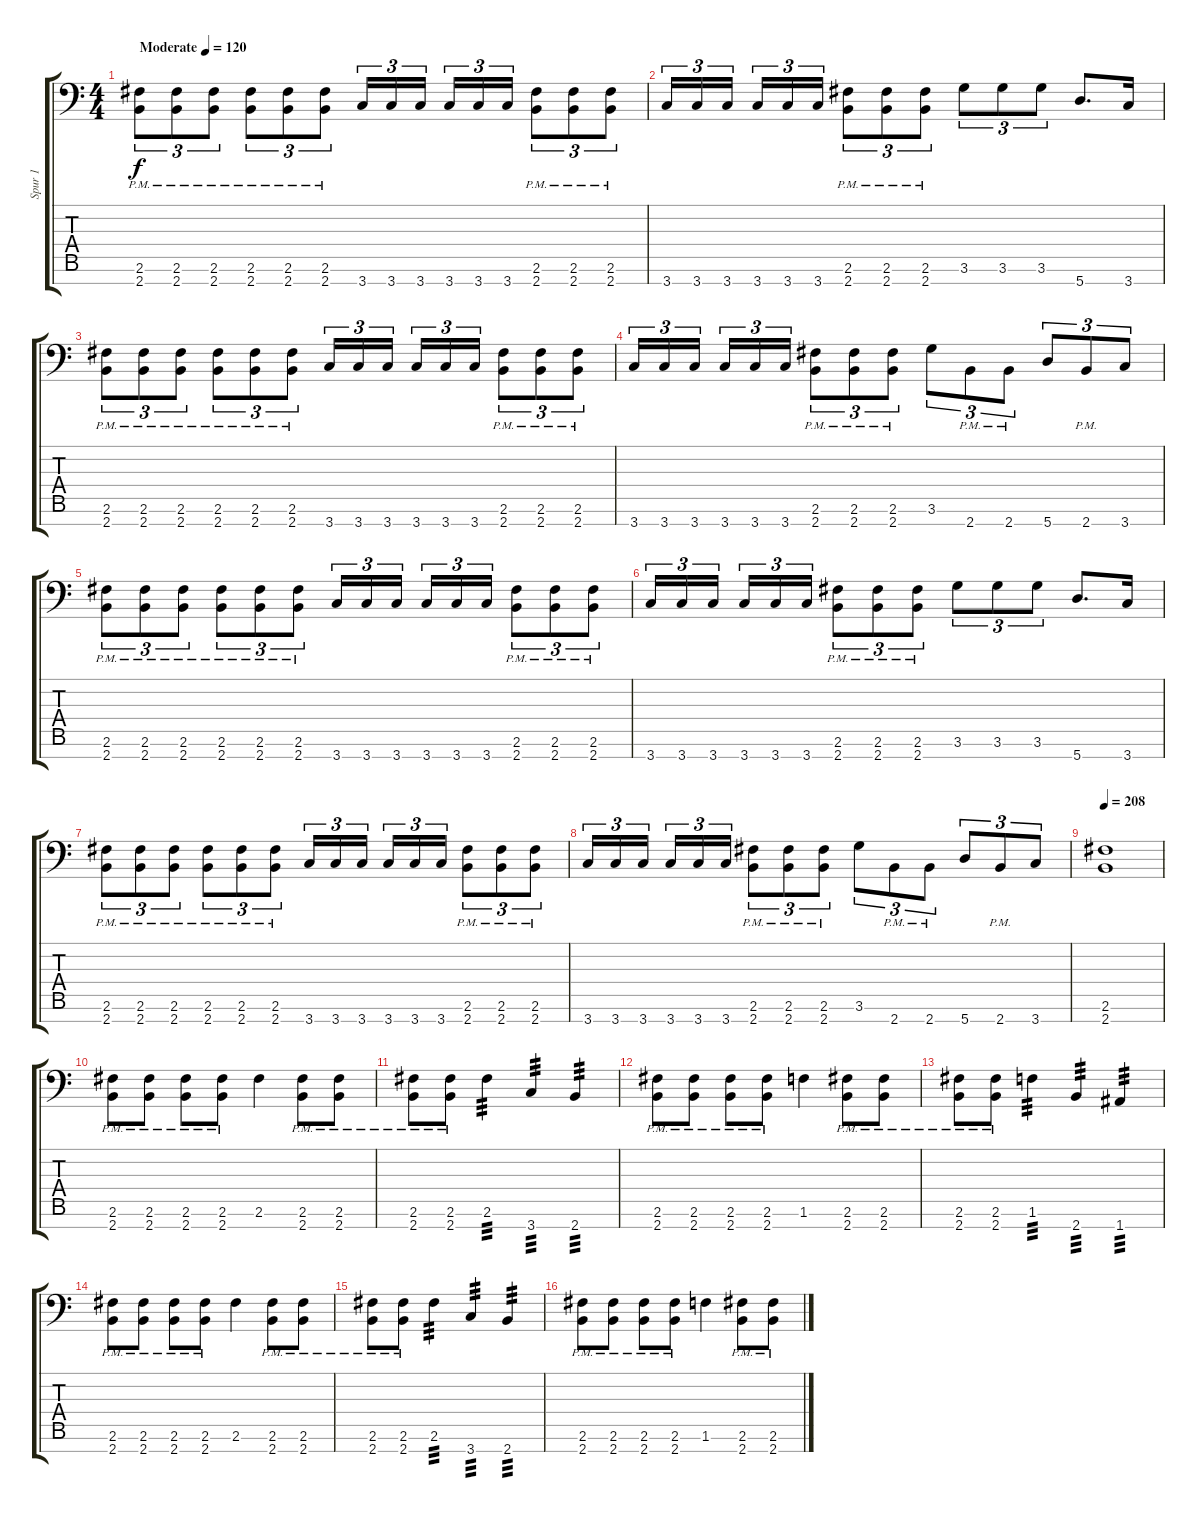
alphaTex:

\track ("Spur 1" "Spur 1") {instrument distortionguitar}
\staff {score tabs}
\tuning (E4 B3 Gb3 D3 A2 E2 A1) {hide}
\ts (4 4)
\tempo (120 "Moderate")
\clef f4
\ks c
(2.6{pm} 2.7{pm}).8{tu (3 2) dy f instrument distortionguitar} (2.6{pm} 2.7{pm}).8{tu (3 2)} (2.6{pm} 2.7{pm}).8{tu (3 2)} (2.6{pm} 2.7{pm}).8{tu (3 2)} (2.6{pm} 2.7{pm}).8{tu (3 2)} (2.6{pm} 2.7{pm}).8{tu (3 2)} 3.7.16{tu (3 2)} 3.7.16{tu (3 2)} 3.7.16{tu (3 2) beam splitsecondary} 3.7.16{tu (3 2)} 3.7.16{tu (3 2)} 3.7.16{tu (3 2)} (2.6{pm} 2.7{pm}).8{tu (3 2)} (2.6{pm} 2.7{pm}).8{tu (3 2)} (2.6{pm} 2.7{pm}).8{tu (3 2)} |
3.7.16{tu (3 2)} 3.7.16{tu (3 2)} 3.7.16{tu (3 2) beam splitsecondary} 3.7.16{tu (3 2)} 3.7.16{tu (3 2)} 3.7.16{tu (3 2)} (2.6{pm} 2.7{pm}).8{tu (3 2)} (2.6{pm} 2.7{pm}).8{tu (3 2)} (2.6{pm} 2.7{pm}).8{tu (3 2)} 3.6.8{tu (3 2)} 3.6.8{tu (3 2)} 3.6.8{tu (3 2)} 5.7.8{d} 3.7.16 |
(2.6{pm} 2.7{pm}).8{tu (3 2)} (2.6{pm} 2.7{pm}).8{tu (3 2)} (2.6{pm} 2.7{pm}).8{tu (3 2)} (2.6{pm} 2.7{pm}).8{tu (3 2)} (2.6{pm} 2.7{pm}).8{tu (3 2)} (2.6{pm} 2.7{pm}).8{tu (3 2)} 3.7.16{tu (3 2)} 3.7.16{tu (3 2)} 3.7.16{tu (3 2) beam splitsecondary} 3.7.16{tu (3 2)} 3.7.16{tu (3 2)} 3.7.16{tu (3 2)} (2.6{pm} 2.7{pm}).8{tu (3 2)} (2.6{pm} 2.7{pm}).8{tu (3 2)} (2.6{pm} 2.7{pm}).8{tu (3 2)} |
3.7.16{tu (3 2)} 3.7.16{tu (3 2)} 3.7.16{tu (3 2) beam splitsecondary} 3.7.16{tu (3 2)} 3.7.16{tu (3 2)} 3.7.16{tu (3 2)} (2.6{pm} 2.7{pm}).8{tu (3 2)} (2.6{pm} 2.7{pm}).8{tu (3 2)} (2.6{pm} 2.7{pm}).8{tu (3 2)} 3.6.8{tu (3 2)} 2.7{pm}.8{tu (3 2)} 2.7{pm}.8{tu (3 2)} 5.7.8{tu (3 2)} 2.7{pm}.8{tu (3 2)} 3.7.8{tu (3 2)} |
(2.6{pm} 2.7{pm}).8{tu (3 2)} (2.6{pm} 2.7{pm}).8{tu (3 2)} (2.6{pm} 2.7{pm}).8{tu (3 2)} (2.6{pm} 2.7{pm}).8{tu (3 2)} (2.6{pm} 2.7{pm}).8{tu (3 2)} (2.6{pm} 2.7{pm}).8{tu (3 2)} 3.7.16{tu (3 2)} 3.7.16{tu (3 2)} 3.7.16{tu (3 2) beam splitsecondary} 3.7.16{tu (3 2)} 3.7.16{tu (3 2)} 3.7.16{tu (3 2)} (2.6{pm} 2.7{pm}).8{tu (3 2)} (2.6{pm} 2.7{pm}).8{tu (3 2)} (2.6{pm} 2.7{pm}).8{tu (3 2)} |
3.7.16{tu (3 2)} 3.7.16{tu (3 2)} 3.7.16{tu (3 2) beam splitsecondary} 3.7.16{tu (3 2)} 3.7.16{tu (3 2)} 3.7.16{tu (3 2)} (2.6{pm} 2.7{pm}).8{tu (3 2)} (2.6{pm} 2.7{pm}).8{tu (3 2)} (2.6{pm} 2.7{pm}).8{tu (3 2)} 3.6.8{tu (3 2)} 3.6.8{tu (3 2)} 3.6.8{tu (3 2)} 5.7.8{d} 3.7.16 |
(2.6{pm} 2.7{pm}).8{tu (3 2)} (2.6{pm} 2.7{pm}).8{tu (3 2)} (2.6{pm} 2.7{pm}).8{tu (3 2)} (2.6{pm} 2.7{pm}).8{tu (3 2)} (2.6{pm} 2.7{pm}).8{tu (3 2)} (2.6{pm} 2.7{pm}).8{tu (3 2)} 3.7.16{tu (3 2)} 3.7.16{tu (3 2)} 3.7.16{tu (3 2) beam splitsecondary} 3.7.16{tu (3 2)} 3.7.16{tu (3 2)} 3.7.16{tu (3 2)} (2.6{pm} 2.7{pm}).8{tu (3 2)} (2.6{pm} 2.7{pm}).8{tu (3 2)} (2.6{pm} 2.7{pm}).8{tu (3 2)} |
3.7.16{tu (3 2)} 3.7.16{tu (3 2)} 3.7.16{tu (3 2) beam splitsecondary} 3.7.16{tu (3 2)} 3.7.16{tu (3 2)} 3.7.16{tu (3 2)} (2.6{pm} 2.7{pm}).8{tu (3 2)} (2.6{pm} 2.7{pm}).8{tu (3 2)} (2.6{pm} 2.7{pm}).8{tu (3 2)} 3.6.8{tu (3 2)} 2.7{pm}.8{tu (3 2)} 2.7{pm}.8{tu (3 2)} 5.7.8{tu (3 2)} 2.7{pm}.8{tu (3 2)} 3.7.8{tu (3 2)} |
\tempo 208
(2.6 2.7).1 |
(2.6{pm} 2.7{pm}).8 (2.6{pm} 2.7{pm}).8 (2.6{pm} 2.7{pm}).8 (2.6{pm} 2.7{pm}).8 2.6.4 (2.6{pm} 2.7{pm}).8 (2.6{pm} 2.7{pm}).8 |
(2.6{pm} 2.7{pm}).8 (2.6{pm} 2.7{pm}).8 2.6.4{tp 3} 3.7.4{tp 3} 2.7.4{tp 3} |
(2.6{pm} 2.7{pm}).8 (2.6{pm} 2.7{pm}).8 (2.6{pm} 2.7{pm}).8 (2.6{pm} 2.7{pm}).8 1.6.4 (2.6{pm} 2.7{pm}).8 (2.6{pm} 2.7{pm}).8 |
(2.6{pm} 2.7{pm}).8 (2.6{pm} 2.7{pm}).8 1.6.4{tp 3} 2.7.4{tp 3} 1.7.4{tp 3} |
(2.6{pm} 2.7{pm}).8 (2.6{pm} 2.7{pm}).8 (2.6{pm} 2.7{pm}).8 (2.6{pm} 2.7{pm}).8 2.6.4 (2.6{pm} 2.7{pm}).8 (2.6{pm} 2.7{pm}).8 |
(2.6{pm} 2.7{pm}).8 (2.6{pm} 2.7{pm}).8 2.6.4{tp 3} 3.7.4{tp 3} 2.7.4{tp 3} |
(2.6{pm} 2.7{pm}).8 (2.6{pm} 2.7{pm}).8 (2.6{pm} 2.7{pm}).8 (2.6{pm} 2.7{pm}).8 1.6.4 (2.6{pm} 2.7{pm}).8 (2.6{pm} 2.7{pm}).8
